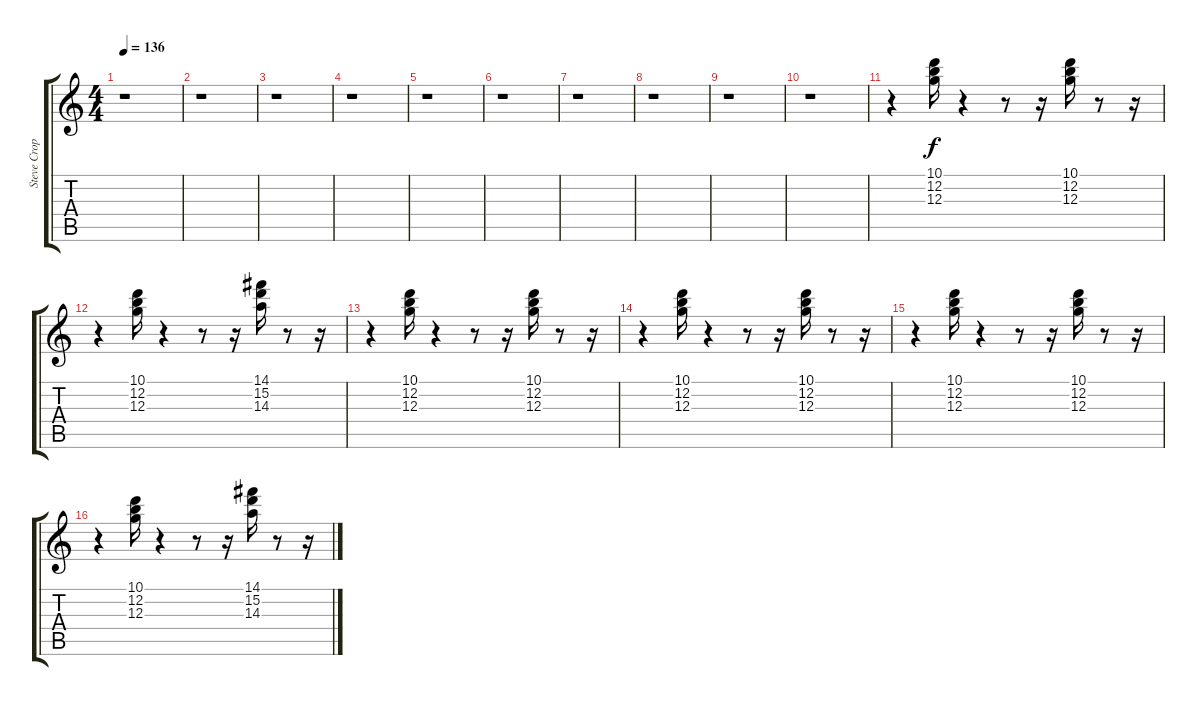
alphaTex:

\track ("Steve Cropper 2" "Steve Crop") {instrument electricguitarclean}
\staff {score tabs}
\tuning (E4 B3 G3 D3 A2 E2) {hide}
\ts (4 4)
\tempo 136
\clef g2
\ks c
r.1{dy f} |
r.1 |
r.1 |
r.1 |
r.1 |
r.1 |
r.1 |
r.1 |
r.1 |
r.1 |
r.4 (10.1 12.2 12.3).16 r.4 r.8 r.16 (10.1 12.2 12.3).16 r.8 r.16 |
r.4 (10.1 12.2 12.3).16 r.4 r.8 r.16 (14.1 15.2 14.3).16 r.8 r.16 |
r.4 (10.1 12.2 12.3).16 r.4 r.8 r.16 (10.1 12.2 12.3).16 r.8 r.16 |
r.4 (10.1 12.2 12.3).16 r.4 r.8 r.16 (10.1 12.2 12.3).16 r.8 r.16 |
r.4 (10.1 12.2 12.3).16 r.4 r.8 r.16 (10.1 12.2 12.3).16 r.8 r.16 |
r.4 (10.1 12.2 12.3).16 r.4 r.8 r.16 (14.1 15.2 14.3).16 r.8 r.16
